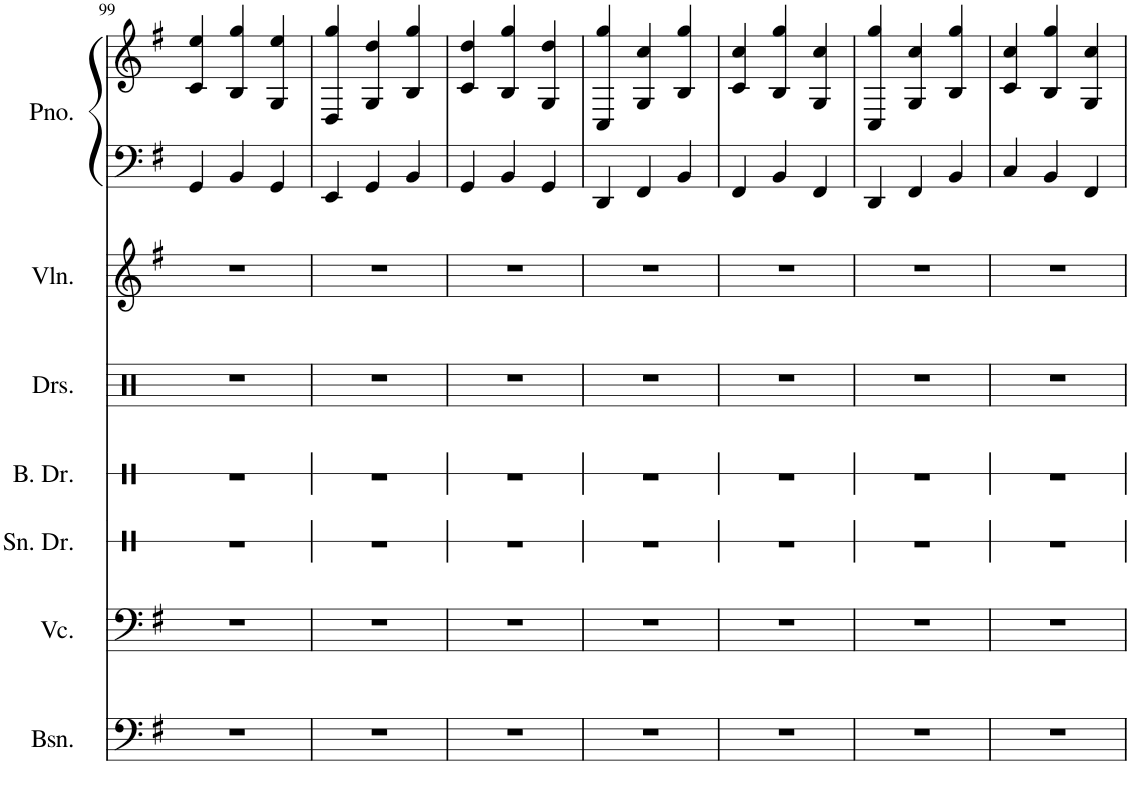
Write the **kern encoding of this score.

**kern	**kern	**kern	**kern	**kern	**kern	**kern	**kern
*part7	*part6	*part5	*part4	*part3	*part2	*part1	*part1
*staff8	*staff7	*staff6	*staff5	*staff4	*staff3	*staff2	*staff1
*I"Bassoon	*I"Violoncello	*I"Snare Drum	*I"Bass Drum	*I"Drumset	*I"Violin	*I"Piano	*
*I'Bsn.	*I'Vc.	*I'Sn. Dr.	*I'B. Dr.	*I'Drs.	*I'Vln.	*I'Pno.	*
!!LO:PB:g=z
*clefF4	*clefF4	*clefX	*clefX	*clefX	*clefG2	*clefF4	*clefG2
*k[f#]	*k[f#]	*k[]	*k[]	*k[]	*k[f#]	*k[f#]	*k[f#]
*M3/4	*M3/4	*M3/4	*M3/4	*M3/4	*M3/4	*M3/4	*M3/4
=99	=99	=99	=99	=99	=99	=99	=99
2.r	2.r	2.r	2.r	2.r	2.r	4GG/	4c/ 4ee/
.	.	.	.	.	.	4BB/	4B/ 4gg/
.	.	.	.	.	.	4GG/	4G/ 4ee/
=100	=100	=100	=100	=100	=100	=100	=100
2.r	2.r	2.r	2.r	2.r	2.r	4EE/	4D/ 4gg/
.	.	.	.	.	.	4GG/	4G/ 4dd/
.	.	.	.	.	.	4BB/	4B/ 4gg/
=101	=101	=101	=101	=101	=101	=101	=101
2.r	2.r	2.r	2.r	2.r	2.r	4GG/	4c/ 4dd/
.	.	.	.	.	.	4BB/	4B/ 4gg/
.	.	.	.	.	.	4GG/	4G/ 4dd/
=102	=102	=102	=102	=102	=102	=102	=102
2.r	2.r	2.r	2.r	2.r	2.r	4DD/	4C/ 4gg/
.	.	.	.	.	.	4FF#/	4G/ 4cc/
.	.	.	.	.	.	4BB/	4B/ 4gg/
=103	=103	=103	=103	=103	=103	=103	=103
2.r	2.r	2.r	2.r	2.r	2.r	4FF#/	4c/ 4cc/
.	.	.	.	.	.	4BB/	4B/ 4gg/
.	.	.	.	.	.	4FF#/	4G/ 4cc/
=104	=104	=104	=104	=104	=104	=104	=104
2.r	2.r	2.r	2.r	2.r	2.r	4DD/	4C/ 4gg/
.	.	.	.	.	.	4FF#/	4G/ 4cc/
.	.	.	.	.	.	4BB/	4B/ 4gg/
=105	=105	=105	=105	=105	=105	=105	=105
2.r	2.r	2.r	2.r	2.r	2.r	4C/	4c/ 4cc/
.	.	.	.	.	.	4BB/	4B/ 4gg/
.	.	.	.	.	.	4FF#/	4G/ 4cc/
=	=	=	=	=	=	=	=
*-	*-	*-	*-	*-	*-	*-	*-
